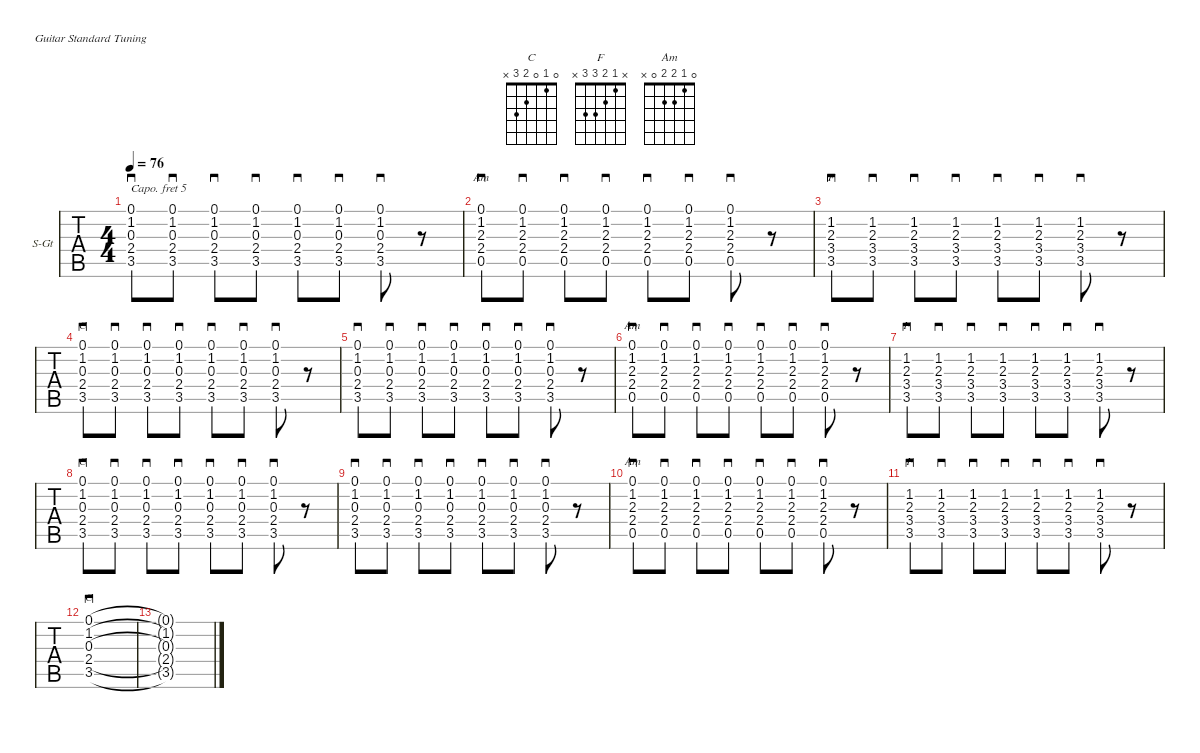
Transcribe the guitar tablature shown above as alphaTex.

\defaultSystemsLayout 4
\hideDynamics
\bracketExtendMode nobrackets
\firstSystemTrackNameOrientation horizontal
\track ("cowboy chords (capo short) 05" "S-Gt") {instrument acousticguitarsteel}
\staff {tabs}
\capo 5
\tuning (E4 B3 G3 D3 A2 E2)
\chord ("C" 0 1 0 2 3 x)
\chord ("F" x 1 2 3 3 x)
\chord ("Am" 0 1 2 2 0 x)
\ts (4 4)
\tempo 76
\clef g2
\ks gminor
(3.5{acc forcenatural} 2.4{acc forcenatural} 0.3{acc forcenatural} 1.2{acc forcenatural} 0.1{acc forcenatural}).8{sd dy mf beam Up} (3.5{acc forcenatural} 2.4{acc forcenatural} 0.3{acc forcenatural} 1.2{acc forcenatural} 0.1{acc forcenatural}).8{sd beam Up} (3.5{acc forcenatural} 2.4{acc forcenatural} 0.3{acc forcenatural} 1.2{acc forcenatural} 0.1{acc forcenatural}).8{sd beam Up} (3.5{acc forcenatural} 2.4{acc forcenatural} 0.3{acc forcenatural} 1.2{acc forcenatural} 0.1{acc forcenatural}).8{sd beam Up} (3.5{acc forcenatural} 2.4{acc forcenatural} 0.3{acc forcenatural} 1.2{acc forcenatural} 0.1{acc forcenatural}).8{sd beam Up} (3.5{acc forcenatural} 2.4{acc forcenatural} 0.3{acc forcenatural} 1.2{acc forcenatural} 0.1{acc forcenatural}).8{sd beam Up} (3.5{acc forcenatural} 2.4{acc forcenatural} 0.3{acc forcenatural} 1.2{acc forcenatural} 0.1{acc forcenatural}).8{sd beam Up} r.8{beam Down} |
(0.5{acc forcenatural} 2.4{acc forcenatural} 2.3{acc forcenatural} 1.2{acc forcenatural} 0.1{acc forcenatural}).8{sd ch "Am" beam Up} (0.5{acc forcenatural} 2.4{acc forcenatural} 2.3{acc forcenatural} 1.2{acc forcenatural} 0.1{acc forcenatural}).8{sd beam Up} (0.5{acc forcenatural} 2.4{acc forcenatural} 2.3{acc forcenatural} 1.2{acc forcenatural} 0.1{acc forcenatural}).8{sd beam Up} (0.5{acc forcenatural} 2.4{acc forcenatural} 2.3{acc forcenatural} 1.2{acc forcenatural} 0.1{acc forcenatural}).8{sd beam Up} (0.5{acc forcenatural} 2.4{acc forcenatural} 2.3{acc forcenatural} 1.2{acc forcenatural} 0.1{acc forcenatural}).8{sd beam Up} (0.5{acc forcenatural} 2.4{acc forcenatural} 2.3{acc forcenatural} 1.2{acc forcenatural} 0.1{acc forcenatural}).8{sd beam Up} (0.5{acc forcenatural} 2.4{acc forcenatural} 2.3{acc forcenatural} 1.2{acc forcenatural} 0.1{acc forcenatural}).8{sd beam Up} r.8{beam Down} |
(3.5{acc forcenatural} 3.4{acc forcenatural} 2.3{acc forcenatural} 1.2{acc forcenatural}).8{sd ch "F" beam Up} (3.5{acc forcenatural} 3.4{acc forcenatural} 2.3{acc forcenatural} 1.2{acc forcenatural}).8{sd beam Up} (3.5{acc forcenatural} 3.4{acc forcenatural} 2.3{acc forcenatural} 1.2{acc forcenatural}).8{sd beam Up} (3.5{acc forcenatural} 3.4{acc forcenatural} 2.3{acc forcenatural} 1.2{acc forcenatural}).8{sd beam Up} (3.5{acc forcenatural} 3.4{acc forcenatural} 2.3{acc forcenatural} 1.2{acc forcenatural}).8{sd beam Up} (3.5{acc forcenatural} 3.4{acc forcenatural} 2.3{acc forcenatural} 1.2{acc forcenatural}).8{sd beam Up} (3.5{acc forcenatural} 3.4{acc forcenatural} 2.3{acc forcenatural} 1.2{acc forcenatural}).8{sd beam Up} r.8{beam Down} |
(3.5{acc forcenatural} 2.4{acc forcenatural} 0.3{acc forcenatural} 1.2{acc forcenatural} 0.1{acc forcenatural}).8{sd ch "C" beam Up} (3.5{acc forcenatural} 2.4{acc forcenatural} 0.3{acc forcenatural} 1.2{acc forcenatural} 0.1{acc forcenatural}).8{sd beam Up} (3.5{acc forcenatural} 2.4{acc forcenatural} 0.3{acc forcenatural} 1.2{acc forcenatural} 0.1{acc forcenatural}).8{sd beam Up} (3.5{acc forcenatural} 2.4{acc forcenatural} 0.3{acc forcenatural} 1.2{acc forcenatural} 0.1{acc forcenatural}).8{sd beam Up} (3.5{acc forcenatural} 2.4{acc forcenatural} 0.3{acc forcenatural} 1.2{acc forcenatural} 0.1{acc forcenatural}).8{sd beam Up} (3.5{acc forcenatural} 2.4{acc forcenatural} 0.3{acc forcenatural} 1.2{acc forcenatural} 0.1{acc forcenatural}).8{sd beam Up} (3.5{acc forcenatural} 2.4{acc forcenatural} 0.3{acc forcenatural} 1.2{acc forcenatural} 0.1{acc forcenatural}).8{sd beam Up} r.8{beam Down} |
(3.5{acc forcenatural} 2.4{acc forcenatural} 0.3{acc forcenatural} 1.2{acc forcenatural} 0.1{acc forcenatural}).8{sd beam Up} (3.5{acc forcenatural} 2.4{acc forcenatural} 0.3{acc forcenatural} 1.2{acc forcenatural} 0.1{acc forcenatural}).8{sd beam Up} (3.5{acc forcenatural} 2.4{acc forcenatural} 0.3{acc forcenatural} 1.2{acc forcenatural} 0.1{acc forcenatural}).8{sd beam Up} (3.5{acc forcenatural} 2.4{acc forcenatural} 0.3{acc forcenatural} 1.2{acc forcenatural} 0.1{acc forcenatural}).8{sd beam Up} (3.5{acc forcenatural} 2.4{acc forcenatural} 0.3{acc forcenatural} 1.2{acc forcenatural} 0.1{acc forcenatural}).8{sd beam Up} (3.5{acc forcenatural} 2.4{acc forcenatural} 0.3{acc forcenatural} 1.2{acc forcenatural} 0.1{acc forcenatural}).8{sd beam Up} (3.5{acc forcenatural} 2.4{acc forcenatural} 0.3{acc forcenatural} 1.2{acc forcenatural} 0.1{acc forcenatural}).8{sd beam Up} r.8{beam Down} |
(0.5{acc forcenatural} 2.4{acc forcenatural} 2.3{acc forcenatural} 1.2{acc forcenatural} 0.1{acc forcenatural}).8{sd ch "Am" beam Up} (0.5{acc forcenatural} 2.4{acc forcenatural} 2.3{acc forcenatural} 1.2{acc forcenatural} 0.1{acc forcenatural}).8{sd beam Up} (0.5{acc forcenatural} 2.4{acc forcenatural} 2.3{acc forcenatural} 1.2{acc forcenatural} 0.1{acc forcenatural}).8{sd beam Up} (0.5{acc forcenatural} 2.4{acc forcenatural} 2.3{acc forcenatural} 1.2{acc forcenatural} 0.1{acc forcenatural}).8{sd beam Up} (0.5{acc forcenatural} 2.4{acc forcenatural} 2.3{acc forcenatural} 1.2{acc forcenatural} 0.1{acc forcenatural}).8{sd beam Up} (0.5{acc forcenatural} 2.4{acc forcenatural} 2.3{acc forcenatural} 1.2{acc forcenatural} 0.1{acc forcenatural}).8{sd beam Up} (0.5{acc forcenatural} 2.4{acc forcenatural} 2.3{acc forcenatural} 1.2{acc forcenatural} 0.1{acc forcenatural}).8{sd beam Up} r.8{beam Down} |
(3.5{acc forcenatural} 3.4{acc forcenatural} 2.3{acc forcenatural} 1.2{acc forcenatural}).8{sd ch "F" beam Up} (3.5{acc forcenatural} 3.4{acc forcenatural} 2.3{acc forcenatural} 1.2{acc forcenatural}).8{sd beam Up} (3.5{acc forcenatural} 3.4{acc forcenatural} 2.3{acc forcenatural} 1.2{acc forcenatural}).8{sd beam Up} (3.5{acc forcenatural} 3.4{acc forcenatural} 2.3{acc forcenatural} 1.2{acc forcenatural}).8{sd beam Up} (3.5{acc forcenatural} 3.4{acc forcenatural} 2.3{acc forcenatural} 1.2{acc forcenatural}).8{sd beam Up} (3.5{acc forcenatural} 3.4{acc forcenatural} 2.3{acc forcenatural} 1.2{acc forcenatural}).8{sd beam Up} (3.5{acc forcenatural} 3.4{acc forcenatural} 2.3{acc forcenatural} 1.2{acc forcenatural}).8{sd beam Up} r.8{beam Down} |
(3.5{acc forcenatural} 2.4{acc forcenatural} 0.3{acc forcenatural} 1.2{acc forcenatural} 0.1{acc forcenatural}).8{sd ch "C" beam Up} (3.5{acc forcenatural} 2.4{acc forcenatural} 0.3{acc forcenatural} 1.2{acc forcenatural} 0.1{acc forcenatural}).8{sd beam Up} (3.5{acc forcenatural} 2.4{acc forcenatural} 0.3{acc forcenatural} 1.2{acc forcenatural} 0.1{acc forcenatural}).8{sd beam Up} (3.5{acc forcenatural} 2.4{acc forcenatural} 0.3{acc forcenatural} 1.2{acc forcenatural} 0.1{acc forcenatural}).8{sd beam Up} (3.5{acc forcenatural} 2.4{acc forcenatural} 0.3{acc forcenatural} 1.2{acc forcenatural} 0.1{acc forcenatural}).8{sd beam Up} (3.5{acc forcenatural} 2.4{acc forcenatural} 0.3{acc forcenatural} 1.2{acc forcenatural} 0.1{acc forcenatural}).8{sd beam Up} (3.5{acc forcenatural} 2.4{acc forcenatural} 0.3{acc forcenatural} 1.2{acc forcenatural} 0.1{acc forcenatural}).8{sd beam Up} r.8{beam Down} |
(3.5{acc forcenatural} 2.4{acc forcenatural} 0.3{acc forcenatural} 1.2{acc forcenatural} 0.1{acc forcenatural}).8{sd beam Up} (3.5{acc forcenatural} 2.4{acc forcenatural} 0.3{acc forcenatural} 1.2{acc forcenatural} 0.1{acc forcenatural}).8{sd beam Up} (3.5{acc forcenatural} 2.4{acc forcenatural} 0.3{acc forcenatural} 1.2{acc forcenatural} 0.1{acc forcenatural}).8{sd beam Up} (3.5{acc forcenatural} 2.4{acc forcenatural} 0.3{acc forcenatural} 1.2{acc forcenatural} 0.1{acc forcenatural}).8{sd beam Up} (3.5{acc forcenatural} 2.4{acc forcenatural} 0.3{acc forcenatural} 1.2{acc forcenatural} 0.1{acc forcenatural}).8{sd beam Up} (3.5{acc forcenatural} 2.4{acc forcenatural} 0.3{acc forcenatural} 1.2{acc forcenatural} 0.1{acc forcenatural}).8{sd beam Up} (3.5{acc forcenatural} 2.4{acc forcenatural} 0.3{acc forcenatural} 1.2{acc forcenatural} 0.1{acc forcenatural}).8{sd beam Up} r.8{beam Down} |
(0.5{acc forcenatural} 2.4{acc forcenatural} 2.3{acc forcenatural} 1.2{acc forcenatural} 0.1{acc forcenatural}).8{sd ch "Am" beam Up} (0.5{acc forcenatural} 2.4{acc forcenatural} 2.3{acc forcenatural} 1.2{acc forcenatural} 0.1{acc forcenatural}).8{sd beam Up} (0.5{acc forcenatural} 2.4{acc forcenatural} 2.3{acc forcenatural} 1.2{acc forcenatural} 0.1{acc forcenatural}).8{sd beam Up} (0.5{acc forcenatural} 2.4{acc forcenatural} 2.3{acc forcenatural} 1.2{acc forcenatural} 0.1{acc forcenatural}).8{sd beam Up} (0.5{acc forcenatural} 2.4{acc forcenatural} 2.3{acc forcenatural} 1.2{acc forcenatural} 0.1{acc forcenatural}).8{sd beam Up} (0.5{acc forcenatural} 2.4{acc forcenatural} 2.3{acc forcenatural} 1.2{acc forcenatural} 0.1{acc forcenatural}).8{sd beam Up} (0.5{acc forcenatural} 2.4{acc forcenatural} 2.3{acc forcenatural} 1.2{acc forcenatural} 0.1{acc forcenatural}).8{sd beam Up} r.8{beam Down} |
(3.5{acc forcenatural} 3.4{acc forcenatural} 2.3{acc forcenatural} 1.2{acc forcenatural}).8{sd ch "F" beam Up} (3.5{acc forcenatural} 3.4{acc forcenatural} 2.3{acc forcenatural} 1.2{acc forcenatural}).8{sd beam Up} (3.5{acc forcenatural} 3.4{acc forcenatural} 2.3{acc forcenatural} 1.2{acc forcenatural}).8{sd beam Up} (3.5{acc forcenatural} 3.4{acc forcenatural} 2.3{acc forcenatural} 1.2{acc forcenatural}).8{sd beam Up} (3.5{acc forcenatural} 3.4{acc forcenatural} 2.3{acc forcenatural} 1.2{acc forcenatural}).8{sd beam Up} (3.5{acc forcenatural} 3.4{acc forcenatural} 2.3{acc forcenatural} 1.2{acc forcenatural}).8{sd beam Up} (3.5{acc forcenatural} 3.4{acc forcenatural} 2.3{acc forcenatural} 1.2{acc forcenatural}).8{sd beam Up} r.8{beam Down} |
(3.5{acc forcenatural} 2.4{acc forcenatural} 0.3{acc forcenatural} 1.2{acc forcenatural} 0.1{acc forcenatural}).1{sd ch "C" beam Up} |
(3.5{t acc forcenatural} 2.4{t acc forcenatural} 0.3{t acc forcenatural} 1.2{t acc forcenatural} 0.1{t acc forcenatural}).1{beam Up}
